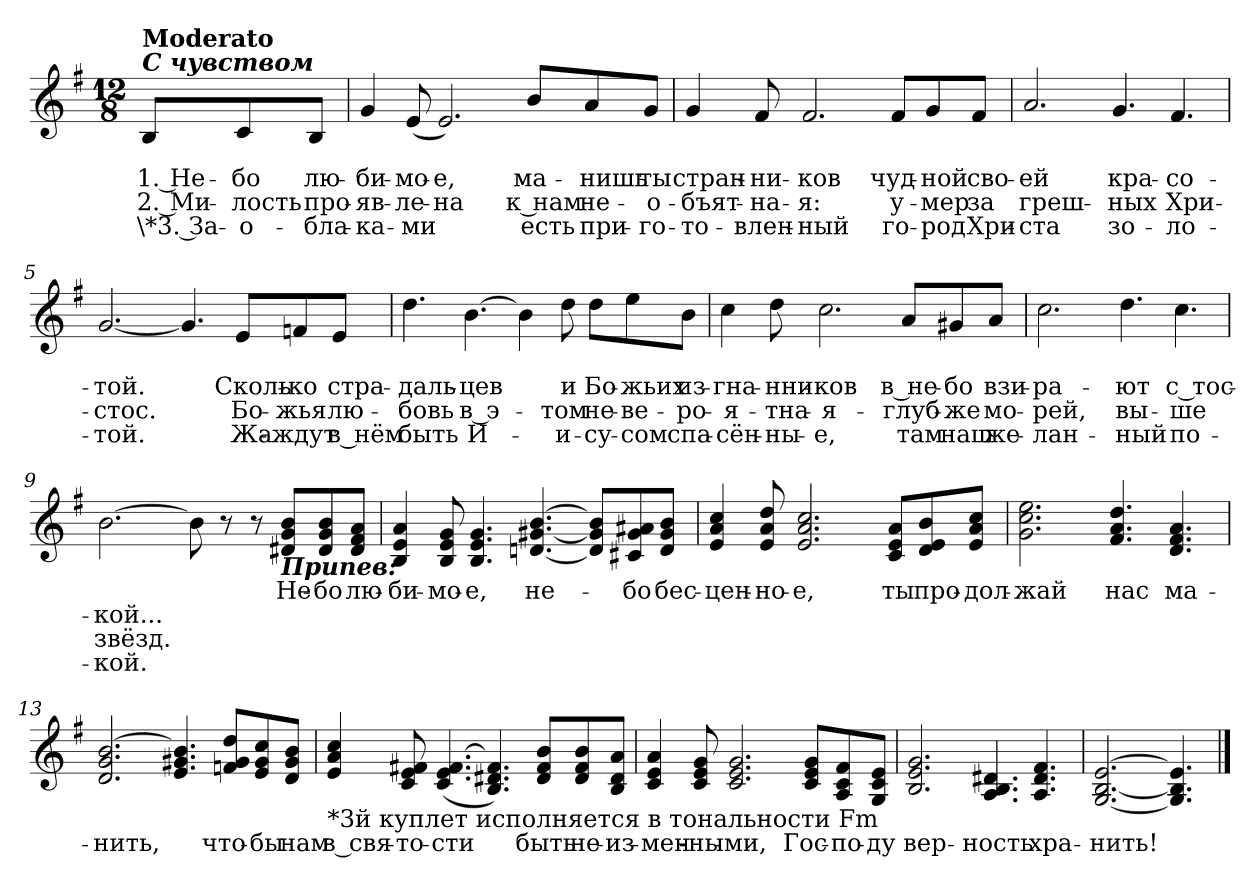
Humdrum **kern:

**kern	**text	**text	**text	**text
*part1	*part1	*part1	*part1	*part1
*staff1	*staff1	*staff1	*staff1	*staff1
*clefG2	*	*	*	*
*k[f#]	*	*	*	*
*e:	*	*	*	*
*M12/8	*	*	*	*
*MM100	*	*	*	*
=1	=1	=1	=1	=1
!LO:TX:a:Bi:t=С чувством	!	!	!	!
!LO:TX:a:B:t=Moderato	!	!	!	!
!	!	!LO:LY:b	!LO:LY:b	!LO:LY:b
8B/L	.	1. Не-	2. Ми-	\*3. За-
!	!	!LO:LY:b	!LO:LY:b	!LO:LY:b
8c/	.	-бо	-лость	-о-
!	!	!LO:LY:b	!LO:LY:b	!LO:LY:b
8B/J	.	лю-	про-	-бла-
=2	=2	=2	=2	=2
!	!	!LO:LY:b	!LO:LY:b	!LO:LY:b
4g/	.	-би-	-яв-	-ка-
!	!	!LO:LY:b	!LO:LY:b	!LO:LY:b
(<8e/	.	-мо-	-ле-	-ми
!	!	!LO:LY:b	!LO:LY:b	!
2.e/)	.	-е,	-на	.
!	!	!LO:LY:b	!LO:LY:b	!LO:LY:b
8b/L	.	ма-	к нам	есть
!	!	!LO:LY:b	!LO:LY:b	!LO:LY:b
8a/	.	-нишь	не-	при-
!	!	!LO:LY:b	!LO:LY:b	!LO:LY:b
8g/J	.	ты	-о-	-го-
!!LO:LB:g=z
=3	=3	=3	=3	=3
!	!	!LO:LY:b	!LO:LY:b	!LO:LY:b
4g/	.	стран-	-бъят-	-то-
!	!	!LO:LY:b	!LO:LY:b	!LO:LY:b
8f#/	.	-ни-	-на-	-влен-
!	!	!LO:LY:b	!LO:LY:b	!LO:LY:b
2.f#/	.	-ков	-я:	-ный
!	!	!LO:LY:b	!LO:LY:b	!LO:LY:b
8f#/L	.	чуд-	у-	го-
!	!	!LO:LY:b	!LO:LY:b	!LO:LY:b
8g/	.	-ной	-мер	-род
!	!	!LO:LY:b	!LO:LY:b	!LO:LY:b
8f#/J	.	сво-	за	Хри-
!!LO:LB:g=z
=4	=4	=4	=4	=4
!	!	!LO:LY:b	!LO:LY:b	!LO:LY:b
2.a/	.	-ей	греш-	-ста
!	!	!LO:LY:b	!LO:LY:b	!LO:LY:b
4.g/	.	кра-	-ных	зо-
!	!	!LO:LY:b	!LO:LY:b	!LO:LY:b
4.f#/	.	-со-	Хри-	-ло-
=5	=5	=5	=5	=5
!	!	!LO:LY:b	!LO:LY:b	!LO:LY:b
[2.g/	.	-той.	-стос.	-той.
4.g/]	.	.	.	.
!	!	!LO:LY:b	!LO:LY:b	!LO:LY:b
8e/L	.	Сколь-	Бо-	Жа-
!	!	!LO:LY:b	!LO:LY:b	!LO:LY:b
8fn/	.	-ко	-жья	-ждут
!	!	!LO:LY:b	!LO:LY:b	!LO:LY:b
8e/J	.	стра-	лю-	в нём
=6	=6	=6	=6	=6
!	!	!LO:LY:b	!LO:LY:b	!LO:LY:b
4.dd\	.	-даль-	-бовь	быть
!	!	!LO:LY:b	!LO:LY:b	!LO:LY:b
[4.b\	.	-цев	в э-	И-
4b\]	.	.	.	.
!	!	!LO:LY:b	!LO:LY:b	!LO:LY:b
8dd\	.	и	-том	-и-
!	!	!LO:LY:b	!LO:LY:b	!LO:LY:b
8dd\L	.	Бо-	не-	-су-
!	!	!LO:LY:b	!LO:LY:b	!LO:LY:b
8ee\	.	-жьих	-ве-	-сом
!	!	!LO:LY:b	!LO:LY:b	!LO:LY:b
8b\J	.	из-	-ро-	спа-
!!LO:LB:g=z
=7	=7	=7	=7	=7
!	!	!LO:LY:b	!LO:LY:b	!LO:LY:b
4cc\	.	-гна-	-я-	-сён-
!	!	!LO:LY:b	!LO:LY:b	!LO:LY:b
8dd\	.	-нни-	-тна-	-ны-
!	!	!LO:LY:b	!LO:LY:b	!LO:LY:b
2.cc\	.	-ков	-я-	-е,
!	!	!LO:LY:b	!LO:LY:b	!LO:LY:b
8a/L	.	в не-	-глуб-	там
!	!	!LO:LY:b	!LO:LY:b	!LO:LY:b
8g#X/	.	-бо	-же	наш
!	!	!LO:LY:b	!LO:LY:b	!LO:LY:b
8a/J	.	взи-	мо-	же-
=8	=8	=8	=8	=8
!	!	!LO:LY:b	!LO:LY:b	!LO:LY:b
2.cc\	.	-ра-	-рей,	-лан-
!	!	!LO:LY:b	!LO:LY:b	!LO:LY:b
4.dd\	.	-ют	вы-	-ный
!	!	!LO:LY:b	!LO:LY:b	!LO:LY:b
4.cc\	.	с тос-	-ше	по-
=9	=9	=9	=9	=9
!	!	!LO:LY:b	!LO:LY:b	!LO:LY:b
[2.b\	.	-кой...	звёзд.	-кой.
8b\]	.	.	.	.
8r	.	.	.	.
8r	.	.	.	.
!LO:TX:b:Bi:t=Припев&colon;	!	!	!	!
!	!LO:LY:b	!	!	!
8d#X/ 8g/ 8b/L	Не-	.	.	.
!	!LO:LY:b	!	!	!
8d#/ 8g/ 8b/	-бо	.	.	.
!	!LO:LY:b	!	!	!
8d#/ 8f#/ 8a/J	лю-	.	.	.
!!LO:LB:g=z
=10	=10	=10	=10	=10
!	!LO:LY:b	!	!	!
4B/ 4e/ 4a/	-би-	.	.	.
!	!LO:LY:b	!	!	!
8B/ 8e/ 8g/	-мо-	.	.	.
!	!LO:LY:b	!	!	!
4.B/ 4.e/ 4.g/	-е,	.	.	.
!	!LO:LY:b	!	!	!
[4.dn/ [4.g#X/ [4.b/	не-	.	.	.
8d]/ 8g#]/ 8b]/L	.	.	.	.
!	!LO:LY:b	!	!	!
8c#X/ 8g#/ 8a#X/	-бо	.	.	.
!	!LO:LY:b	!	!	!
8d/ 8g#/ 8b/J	бес-	.	.	.
=11	=11	=11	=11	=11
!	!LO:LY:b	!	!	!
4e/ 4a/ 4cc/	-цен-	.	.	.
!	!LO:LY:b	!	!	!
8e/ 8a/ 8dd/	-но-	.	.	.
!	!LO:LY:b	!	!	!
2.e/ 2.a/ 2.cc/	-е,	.	.	.
!	!LO:LY:b	!	!	!
8c/ 8e/ 8a/L	ты	.	.	.
!	!LO:LY:b	!	!	!
8d/ 8e/ 8b/	про-	.	.	.
!	!LO:LY:b	!	!	!
8e/ 8a/ 8cc/J	-дол-	.	.	.
=12	=12	=12	=12	=12
!	!LO:LY:b	!	!	!
2.g\ 2.cc\ 2.ee\	-жай	.	.	.
!	!LO:LY:b	!	!	!
4.f#/ 4.a/ 4.dd/	нас	.	.	.
!	!LO:LY:b	!	!	!
4.d/ 4.f#/ 4.a/	ма-	.	.	.
!!LO:PB:g=z
=13	=13	=13	=13	=13
!	!LO:LY:b	!	!	!
2.d/ 2.g/ [2.b/	-нить,	.	.	.
4.e/ 4.g#X/ 4.b/]	.	.	.	.
!	!LO:LY:b	!	!	!
8fn/ 8g#/ 8dd/L	что-	.	.	.
!	!LO:LY:b	!	!	!
8e/ 8g#/ 8cc/	-бы	.	.	.
!	!LO:LY:b	!	!	!
8d/ 8g#/ 8b/J	нам	.	.	.
!!LO:LB:g=z
=14	=14	=14	=14	=14
!LO:TX:b:t=*3й куплет исполняется в тональности Fm	!	!	!	!
!	!LO:LY:b	!	!	!
4e/ 4a/ 4cc/	в свя-	.	.	.
!	!LO:LY:b	!	!	!
8c/ 8e/ 8f#X/	-то-	.	.	.
!	!LO:LY:b	!	!	!
(>4.c/ 4.e/ [4.f#/	-сти	.	.	.
4.B/ 4.d#X/ 4.f#/])	.	.	.	.
!	!LO:LY:b	!	!	!
8d#/ 8f#/ 8b/L	быть	.	.	.
!	!LO:LY:b	!	!	!
8d#/ 8f#/ 8b/	не-	.	.	.
!	!LO:LY:b	!	!	!
8B/ 8d#/ 8a/J	-из-	.	.	.
=15	=15	=15	=15	=15
!	!LO:LY:b	!	!	!
4c/ 4e/ 4a/	-мен-	.	.	.
!	!LO:LY:b	!	!	!
8c/ 8e/ 8g/	-ны-	.	.	.
!	!LO:LY:b	!	!	!
2.c/ 2.e/ 2.g/	-ми,	.	.	.
!	!LO:LY:b	!	!	!
8c/ 8e/ 8g/L	Гос-	.	.	.
!	!LO:LY:b	!	!	!
8A/ 8c/ 8f#/	-по-	.	.	.
!	!LO:LY:b	!	!	!
8G/ 8c/ 8e/J	-ду	.	.	.
=16	=16	=16	=16	=16
!	!LO:LY:b	!	!	!
2.B/ 2.e/ 2.g/	вер-	.	.	.
!	!LO:LY:b	!	!	!
4.A/ 4.B/ 4.d#X/	-ность	.	.	.
!	!LO:LY:b	!	!	!
4.A/ 4.d#/ 4.f#/	хра-	.	.	.
!!LO:LB:g=z
=17	=17	=17	=17	=17
!	!LO:LY:b	!	!	!
[2.G/ [2.B/ [2.e/	-нить!	.	.	.
4.G/] 4.B/] 4.e/]	.	.	.	.
==	==	==	==	==
*-	*-	*-	*-	*-
